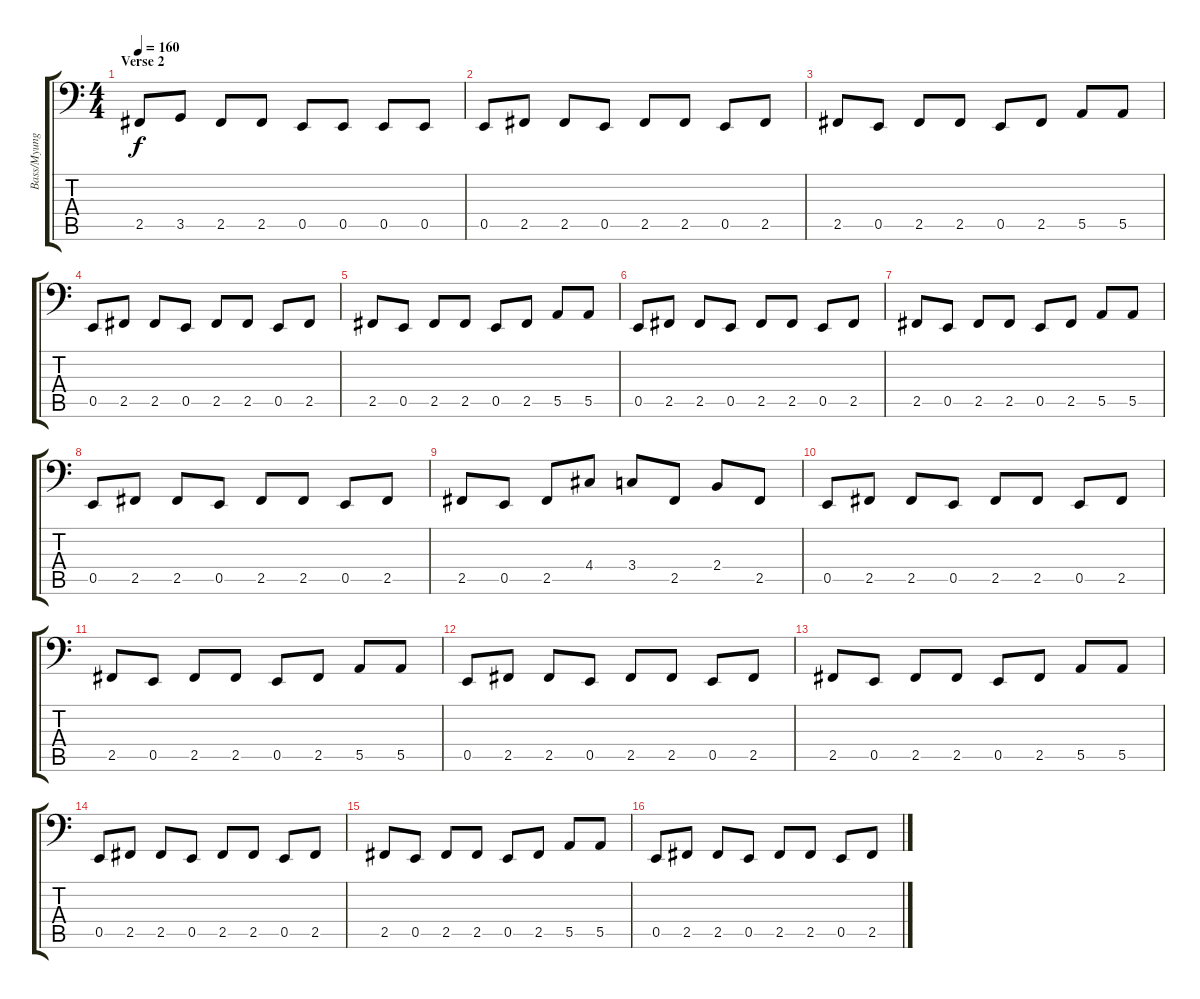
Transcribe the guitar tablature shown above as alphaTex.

\track ("Bass/Myung" "Bass/Myung") {instrument electricbassfinger}
\staff {score tabs}
\tuning (C3 G2 D2 A1 E1 B0) {hide}
\ts (4 4)
\section ("" "Verse 2")
\tempo 160
\clef f4
\ks c
2.5.8{dy f} 3.5.8 2.5.8 2.5.8 0.5.8 0.5.8 0.5.8 0.5.8 |
0.5.8{instrument synthbass2} 2.5.8 2.5.8 0.5.8 2.5.8 2.5.8 0.5.8 2.5.8 |
2.5.8 0.5.8 2.5.8 2.5.8 0.5.8 2.5.8 5.5.8 5.5.8 |
0.5.8 2.5.8 2.5.8 0.5.8 2.5.8 2.5.8 0.5.8 2.5.8 |
2.5.8 0.5.8 2.5.8 2.5.8 0.5.8 2.5.8 5.5.8 5.5.8 |
0.5.8 2.5.8 2.5.8 0.5.8 2.5.8 2.5.8 0.5.8 2.5.8 |
2.5.8 0.5.8 2.5.8 2.5.8 0.5.8 2.5.8 5.5.8 5.5.8 |
0.5.8 2.5.8 2.5.8 0.5.8 2.5.8 2.5.8 0.5.8 2.5.8 |
2.5.8 0.5.8 2.5.8 4.4.8 3.4.8 2.5.8 2.4.8 2.5.8 |
0.5.8 2.5.8 2.5.8 0.5.8 2.5.8 2.5.8 0.5.8 2.5.8 |
2.5.8 0.5.8 2.5.8 2.5.8 0.5.8 2.5.8 5.5.8 5.5.8 |
0.5.8 2.5.8 2.5.8 0.5.8 2.5.8 2.5.8 0.5.8 2.5.8 |
2.5.8 0.5.8 2.5.8 2.5.8 0.5.8 2.5.8 5.5.8 5.5.8 |
0.5.8 2.5.8 2.5.8 0.5.8 2.5.8 2.5.8 0.5.8 2.5.8 |
2.5.8 0.5.8 2.5.8 2.5.8 0.5.8 2.5.8 5.5.8 5.5.8 |
0.5.8 2.5.8 2.5.8 0.5.8 2.5.8 2.5.8 0.5.8 2.5.8
